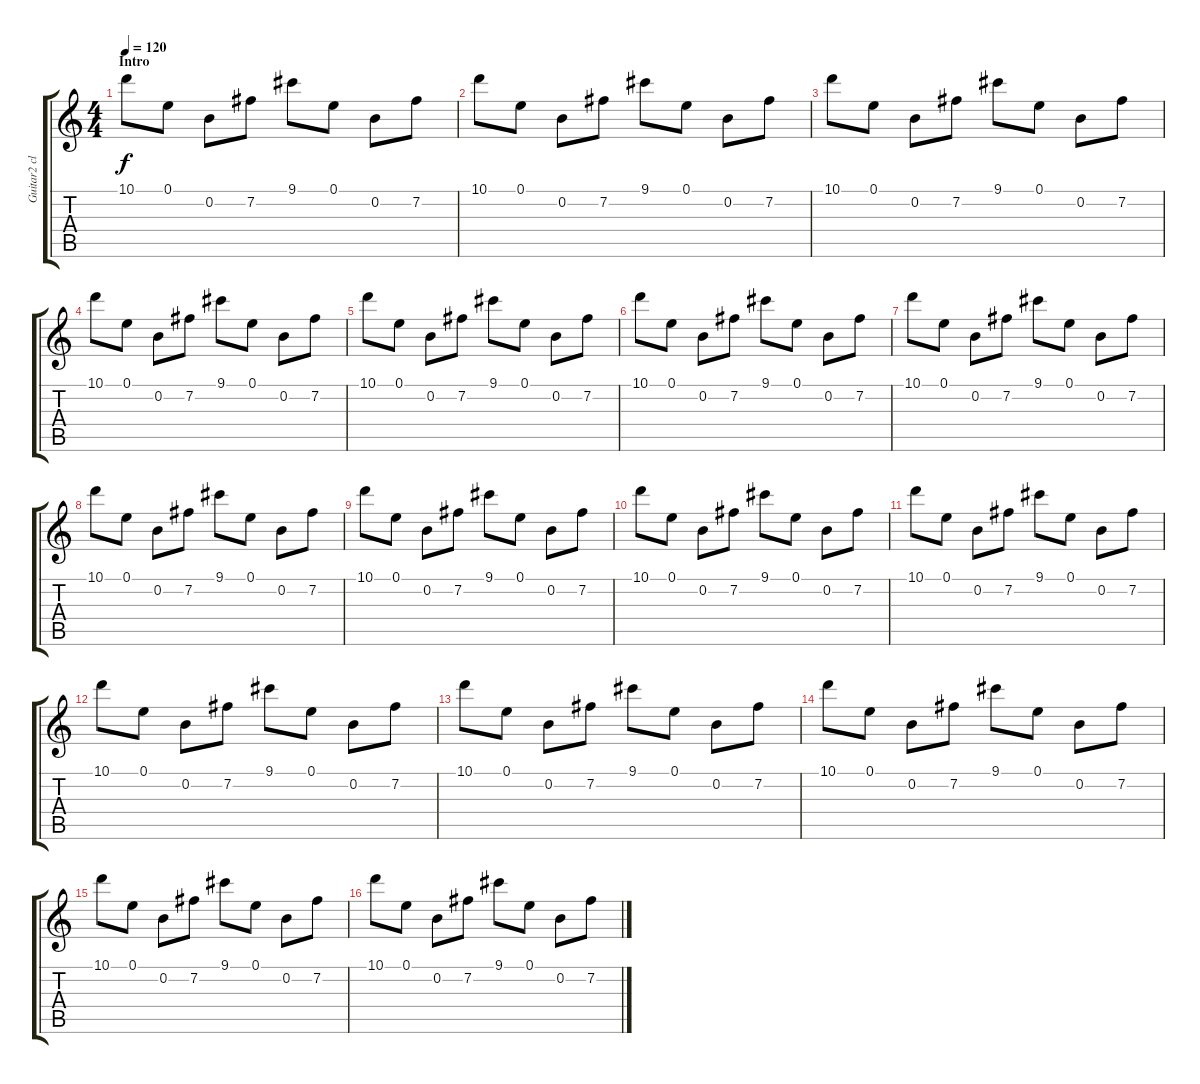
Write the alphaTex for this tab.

\track ("Guitar2 clean" "Guitar2 cl") {instrument electricguitarclean}
\staff {score tabs}
\tuning (E4 B3 G3 D3 A2 D2) {hide}
\ts (4 4)
\section ("" "Intro")
\tempo 120
\clef g2
\ks c
10.1.8{dy f instrument electricguitarclean} 0.1.8 0.2.8 7.2.8 9.1.8 0.1.8 0.2.8 7.2.8 |
10.1.8 0.1.8 0.2.8 7.2.8 9.1.8 0.1.8 0.2.8 7.2.8 |
10.1.8 0.1.8 0.2.8 7.2.8 9.1.8 0.1.8 0.2.8 7.2.8 |
10.1.8 0.1.8 0.2.8 7.2.8 9.1.8 0.1.8 0.2.8 7.2.8 |
10.1.8 0.1.8 0.2.8 7.2.8 9.1.8 0.1.8 0.2.8 7.2.8 |
10.1.8 0.1.8 0.2.8 7.2.8 9.1.8 0.1.8 0.2.8 7.2.8 |
10.1.8 0.1.8 0.2.8 7.2.8 9.1.8 0.1.8 0.2.8 7.2.8 |
10.1.8 0.1.8 0.2.8 7.2.8 9.1.8 0.1.8 0.2.8 7.2.8 |
10.1.8 0.1.8 0.2.8 7.2.8 9.1.8 0.1.8 0.2.8 7.2.8 |
10.1.8 0.1.8 0.2.8 7.2.8 9.1.8 0.1.8 0.2.8 7.2.8 |
10.1.8 0.1.8 0.2.8 7.2.8 9.1.8 0.1.8 0.2.8 7.2.8 |
10.1.8 0.1.8 0.2.8 7.2.8 9.1.8 0.1.8 0.2.8 7.2.8 |
10.1.8 0.1.8 0.2.8 7.2.8 9.1.8 0.1.8 0.2.8 7.2.8 |
10.1.8 0.1.8 0.2.8 7.2.8 9.1.8 0.1.8 0.2.8 7.2.8 |
10.1.8 0.1.8 0.2.8 7.2.8 9.1.8 0.1.8 0.2.8 7.2.8 |
10.1.8 0.1.8 0.2.8 7.2.8 9.1.8 0.1.8 0.2.8 7.2.8
